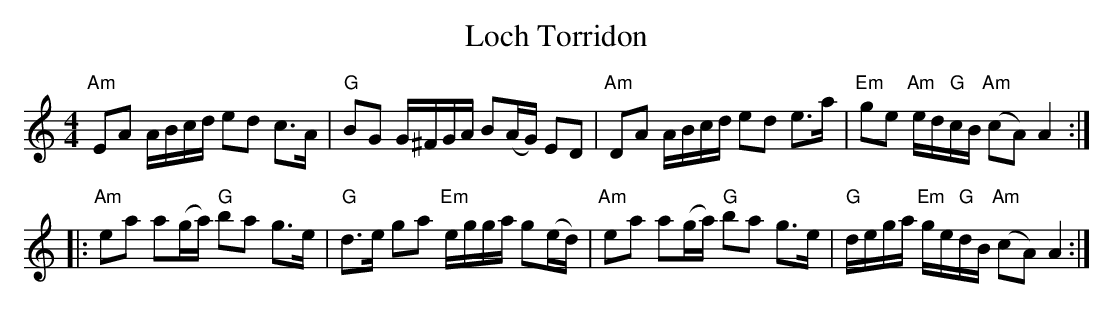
X:1
T:Loch Torridon
M:4/4
L:1/8
K:Am
"Am" EA A/2B/2c/2d/2 ed c>A|"G"BG G/2^F/2G/2A/2 B(A/2G/2) ED|"Am"DA A/2B/2c/2d/2 ed e>a|"Em"ge "Am"e/2d/2"G"c/2B/2 "Am"(cA) A2:|
|:"Am"ea a(g/2a/2) "G"ba g>e|"G"d>e ga "Em"e/2g/2g/2a/2 g(e/2d/2)|"Am"ea a(g/2a/2) "G"ba g>e|"G"d/2e/2g/2a/2 "Em"g/2e/2"G"d/2B/2 "Am"(cA) A2:|
